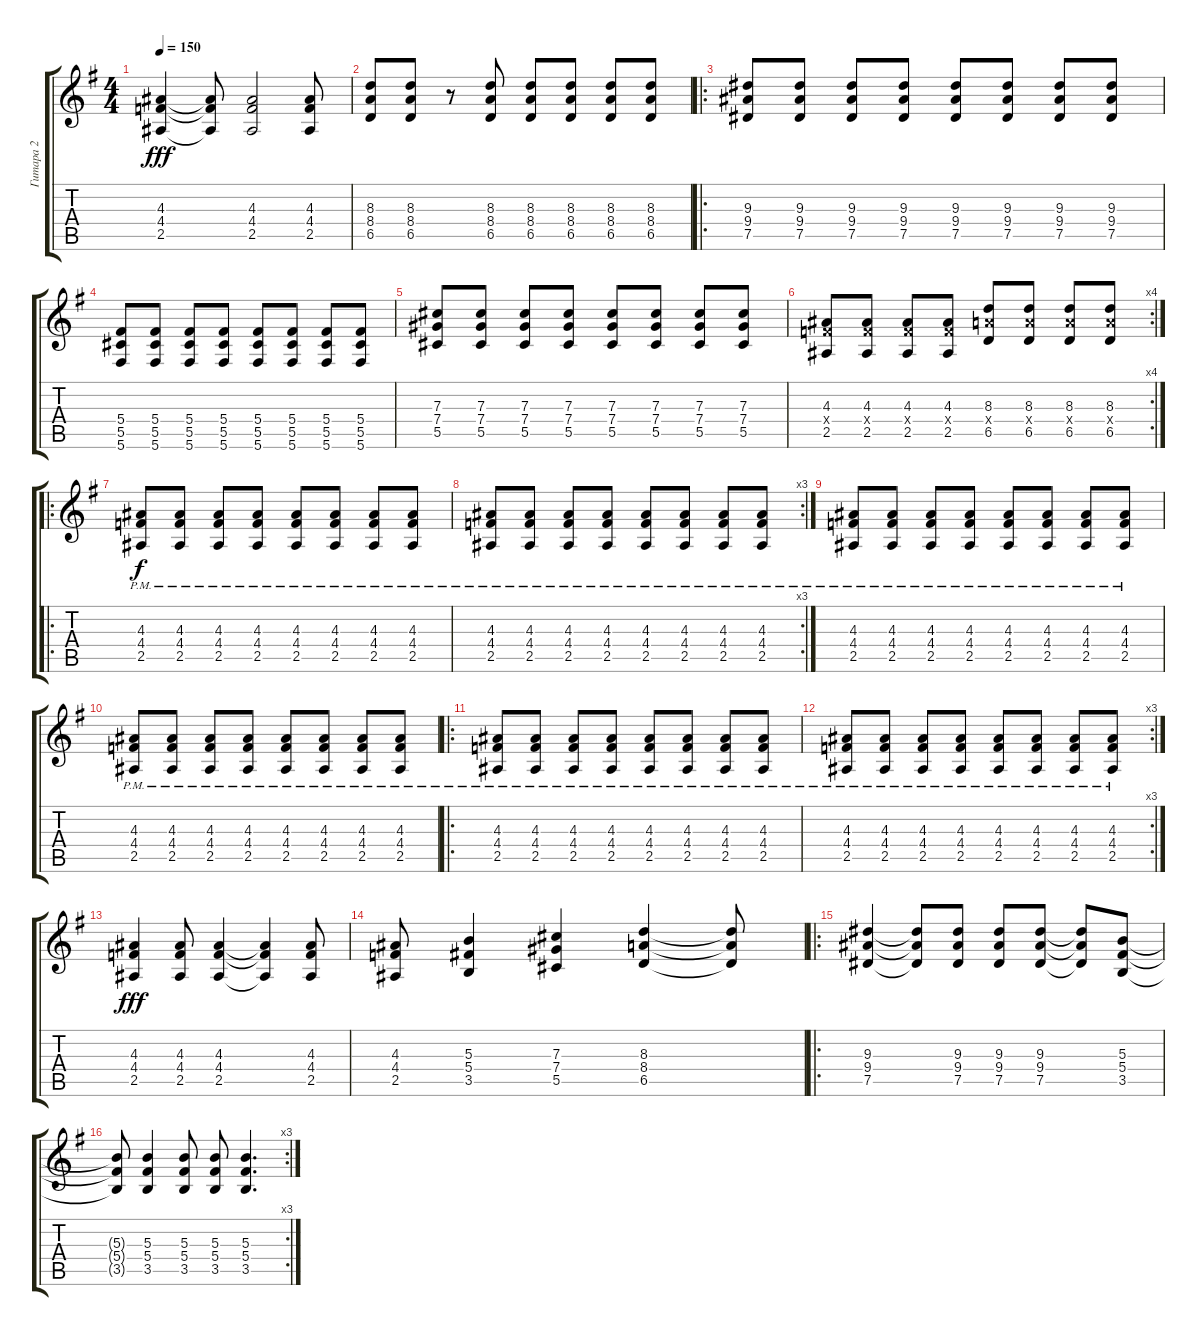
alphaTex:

\track ("Гитара 2" "Гитара 2") {instrument distortionguitar}
\staff {score tabs}
\tuning (Eb4 Bb3 Gb3 Db3 Ab2 Db2) {hide}
\ts (4 4)
\tempo 150
\clef g2
\ks g
(4.3 4.4 2.5).4{dy fff} (4.3{t} 4.4{t} 2.5{t}).8 (4.3 4.4 2.5).2 (4.3 4.4 2.5).8 |
(8.3 8.4 6.5).8 (8.3 8.4 6.5).8 r.8 (8.3 8.4 6.5).8 (8.3 8.4 6.5).8 (8.3 8.4 6.5).8 (8.3 8.4 6.5).8 (8.3 8.4 6.5).8 |
\ro
(9.3 9.4 7.5).8 (9.3 9.4 7.5).8 (9.3 9.4 7.5).8 (9.3 9.4 7.5).8 (9.3 9.4 7.5).8 (9.3 9.4 7.5).8 (9.3 9.4 7.5).8 (9.3 9.4 7.5).8 |
(5.4 5.5 5.6).8 (5.4 5.5 5.6).8 (5.4 5.5 5.6).8 (5.4 5.5 5.6).8 (5.4 5.5 5.6).8 (5.4 5.5 5.6).8 (5.4 5.5 5.6).8 (5.4 5.5 5.6).8 |
(7.3 7.4 5.5).8 (7.3 7.4 5.5).8 (7.3 7.4 5.5).8 (7.3 7.4 5.5).8 (7.3 7.4 5.5).8 (7.3 7.4 5.5).8 (7.3 7.4 5.5).8 (7.3 7.4 5.5).8 |
\rc 4
(4.3 4.4{x} 2.5).8 (4.3 4.4{x} 2.5).8 (4.3 4.4{x} 2.5).8 (4.3 4.4{x} 2.5).8 (8.3 8.4{x} 6.5).8 (8.3 8.4{x} 6.5).8 (8.3 8.4{x} 6.5).8 (8.3 8.4{x} 6.5).8 |
\ro
(4.3{pm} 4.4{pm} 2.5{pm}).8{dy f} (4.3{pm} 4.4{pm} 2.5{pm}).8 (4.3{pm} 4.4{pm} 2.5{pm}).8 (4.3{pm} 4.4{pm} 2.5{pm}).8 (4.3{pm} 4.4{pm} 2.5{pm}).8 (4.3{pm} 4.4{pm} 2.5{pm}).8 (4.3{pm} 4.4{pm} 2.5{pm}).8 (4.3{pm} 4.4{pm} 2.5{pm}).8 |
\rc 3
(4.3{pm} 4.4{pm} 2.5{pm}).8 (4.3{pm} 4.4{pm} 2.5{pm}).8 (4.3{pm} 4.4{pm} 2.5{pm}).8 (4.3{pm} 4.4{pm} 2.5{pm}).8 (4.3{pm} 4.4{pm} 2.5{pm}).8 (4.3{pm} 4.4{pm} 2.5{pm}).8 (4.3{pm} 4.4{pm} 2.5{pm}).8 (4.3{pm} 4.4{pm} 2.5{pm}).8 |
(4.3{pm} 4.4{pm} 2.5{pm}).8 (4.3{pm} 4.4{pm} 2.5{pm}).8 (4.3{pm} 4.4{pm} 2.5{pm}).8 (4.3{pm} 4.4{pm} 2.5{pm}).8 (4.3{pm} 4.4{pm} 2.5{pm}).8 (4.3{pm} 4.4{pm} 2.5{pm}).8 (4.3{pm} 4.4{pm} 2.5{pm}).8 (4.3{pm} 4.4{pm} 2.5{pm}).8 |
(4.3{pm} 4.4{pm} 2.5{pm}).8 (4.3{pm} 4.4{pm} 2.5{pm}).8 (4.3{pm} 4.4{pm} 2.5{pm}).8 (4.3{pm} 4.4{pm} 2.5{pm}).8 (4.3{pm} 4.4{pm} 2.5{pm}).8 (4.3{pm} 4.4{pm} 2.5{pm}).8 (4.3{pm} 4.4{pm} 2.5{pm}).8 (4.3{pm} 4.4{pm} 2.5{pm}).8 |
\ro
(4.3{pm} 4.4{pm} 2.5{pm}).8 (4.3{pm} 4.4{pm} 2.5{pm}).8 (4.3{pm} 4.4{pm} 2.5{pm}).8 (4.3{pm} 4.4{pm} 2.5{pm}).8 (4.3{pm} 4.4{pm} 2.5{pm}).8 (4.3{pm} 4.4{pm} 2.5{pm}).8 (4.3{pm} 4.4{pm} 2.5{pm}).8 (4.3{pm} 4.4{pm} 2.5{pm}).8 |
\rc 3
(4.3{pm} 4.4{pm} 2.5{pm}).8 (4.3{pm} 4.4{pm} 2.5{pm}).8 (4.3{pm} 4.4{pm} 2.5{pm}).8 (4.3{pm} 4.4{pm} 2.5{pm}).8 (4.3{pm} 4.4{pm} 2.5{pm}).8 (4.3{pm} 4.4{pm} 2.5{pm}).8 (4.3{pm} 4.4{pm} 2.5{pm}).8 (4.3{pm} 4.4{pm} 2.5{pm}).8 |
(4.3 4.4 2.5).4{dy fff} (4.3 4.4 2.5).8 (4.3 4.4 2.5).4 (4.3{t} 4.4{t} 2.5{t}).4 (4.3 4.4 2.5).8 |
(4.3 4.4 2.5).8 (5.3 5.4 3.5).4 (7.3 7.4 5.5).4 (8.3 8.4 6.5).4 (8.3{t} 8.4{t} 6.5{t}).8 |
\ro
(9.3 9.4 7.5).4 (9.3{t} 9.4{t} 7.5{t}).8 (9.3 9.4 7.5).8 (9.3 9.4 7.5).8 (9.3 9.4 7.5).8 (9.3{t} 9.4{t} 7.5{t}).8 (5.3 5.4 3.5).8 |
\rc 3
(5.3{t} 5.4{t} 3.5{t}).8 (5.3 5.4 3.5).4 (5.3 5.4 3.5).8 (5.3 5.4 3.5).8 (5.3 5.4 3.5).4{d}
